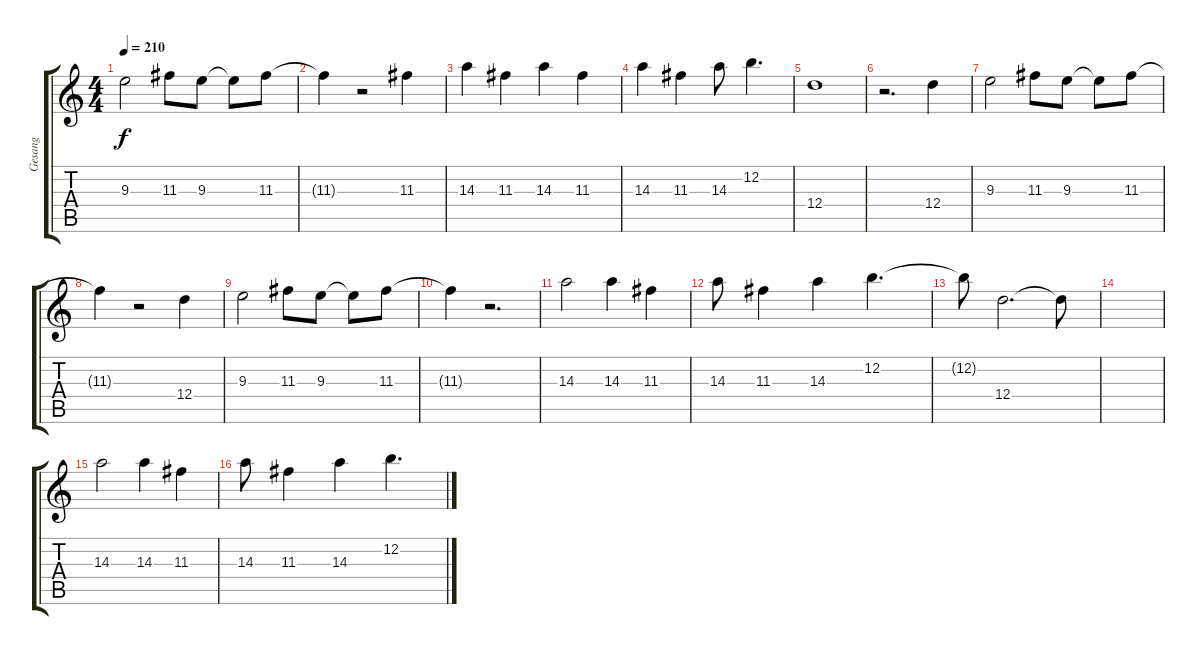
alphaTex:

\track ("Gesang" "Gesang") {instrument overdrivenguitar}
\staff {score tabs}
\tuning (E4 B3 G3 D3 A2 E2) {hide}
\ts (4 4)
\tempo 210
\clef g2
\ks c
9.3.2{dy f} 11.3.8 9.3.8 9.3{t}.8 11.3.8 |
11.3{t}.4 r.2 11.3.4 |
14.3.4 11.3.4 14.3.4 11.3.4 |
14.3.4 11.3.4 14.3.8 12.2.4{d} |
12.4.1 |
r.2{d} 12.4.4 |
9.3.2 11.3.8 9.3.8 9.3{t}.8 11.3.8 |
11.3{t}.4 r.2 12.4.4 |
9.3.2 11.3.8 9.3.8 9.3{t}.8 11.3.8 |
11.3{t}.4 r.2{d} |
14.3.2 14.3.4 11.3.4 |
14.3.8 11.3.4 14.3.4 12.2.4{d} |
12.2{t}.8 12.4.2{d} 12.4{t}.8 |
|
14.3.2 14.3.4 11.3.4 |
14.3.8 11.3.4 14.3.4 12.2.4{d}
